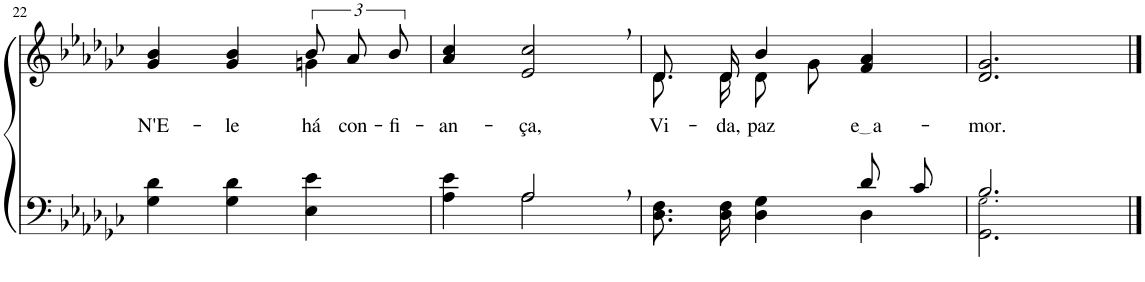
**kern	**kern	**text
*part2	*part1	*part1
*staff2	*staff1	*staff1
*I"Parte III e IV	*I"Parte I e II	*
!!LO:PB:g=z
*clefF4	*clefG2	*
*Trd2c3	*Trd2c3	*
*k[b-e-a-d-g-c-]	*k[b-e-a-d-g-c-]	*
*M3/4	*M3/4	*
=22	=22	=22
!	!	!LO:LY:b
*	*^	*
4G-\ 4d-\	4g-/ 4b-/	2ryy	N'E-
!	!	!	!LO:LY:b
4G-\ 4d-\	4g-/ 4b-/	.	-le
!	!	!	!LO:LY:b
4E-\ 4e-\	12b-/L	4gn\	há
!	!	!	!LO:LY:b
.	12a-/	.	con-
!	!	!	!LO:LY:b
.	12b-/J	.	-fi-
*	*v	*v	*
=23	=23	=23
*^	*	*
!	!	!	!LO:LY:b
4A-\ 4e-\	4ryy	4a-/ 4cc-/	-an-
!	!	!	!LO:LY:b
2A-,\	2A-/	2e-/, 2cc-/,	-ça,
=24	=24	=24	=24
!	!	!	!LO:LY:b
*	*	*^	*
2ryy	8.D-\ 8.F\L	8.d-/L	8.d-\L	Vi-
!	!	!	!	!LO:LY:b
.	16D-\ 16F\Jk	16d-/Jk	16d-\Jk	-da,
!	!	!	!	!LO:LY:b
.	4D-\ 4G-\	4b-/	8d-\L	paz
.	.	.	8g-\J	.
!	!	!	!	!LO:LY:b
8d-/L	4D-\	4f/ 4a-/	4ryy	e a
8c-/J	.	.	.	.
*	*	*v	*v	*
=25	=25	=25	=25
!	!	!	!LO:LY:b
2.B-/	2.GG-\ 2.G-!\	2.d-/ 2.g-/	-mor.
*v	*v	*	*
==	==	==
*-	*-	*-
